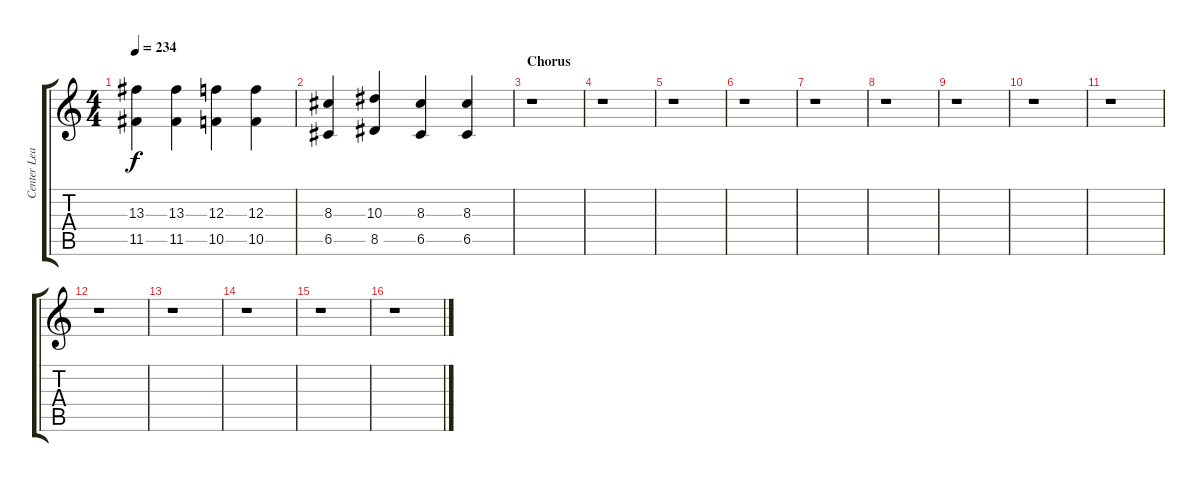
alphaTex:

\track ("Center Lead 2" "Center Lea") {instrument overdrivenguitar}
\staff {score tabs}
\tuning (D4 A3 F3 C3 G2 C2) {hide}
\ts (4 4)
\tempo 234
\clef g2
\ks aminor
(13.3 11.5).4{dy f} (13.3 11.5).4 (12.3 10.5).4 (12.3 10.5).4 |
(8.3 6.5).4 (10.3 8.5).4 (8.3 6.5).4 (8.3 6.5).4 |
\section ("" "Chorus")
r.1 |
r.1 |
r.1 |
r.1 |
r.1 |
r.1 |
r.1 |
r.1 |
r.1 |
r.1 |
r.1 |
r.1 |
r.1 |
r.1
